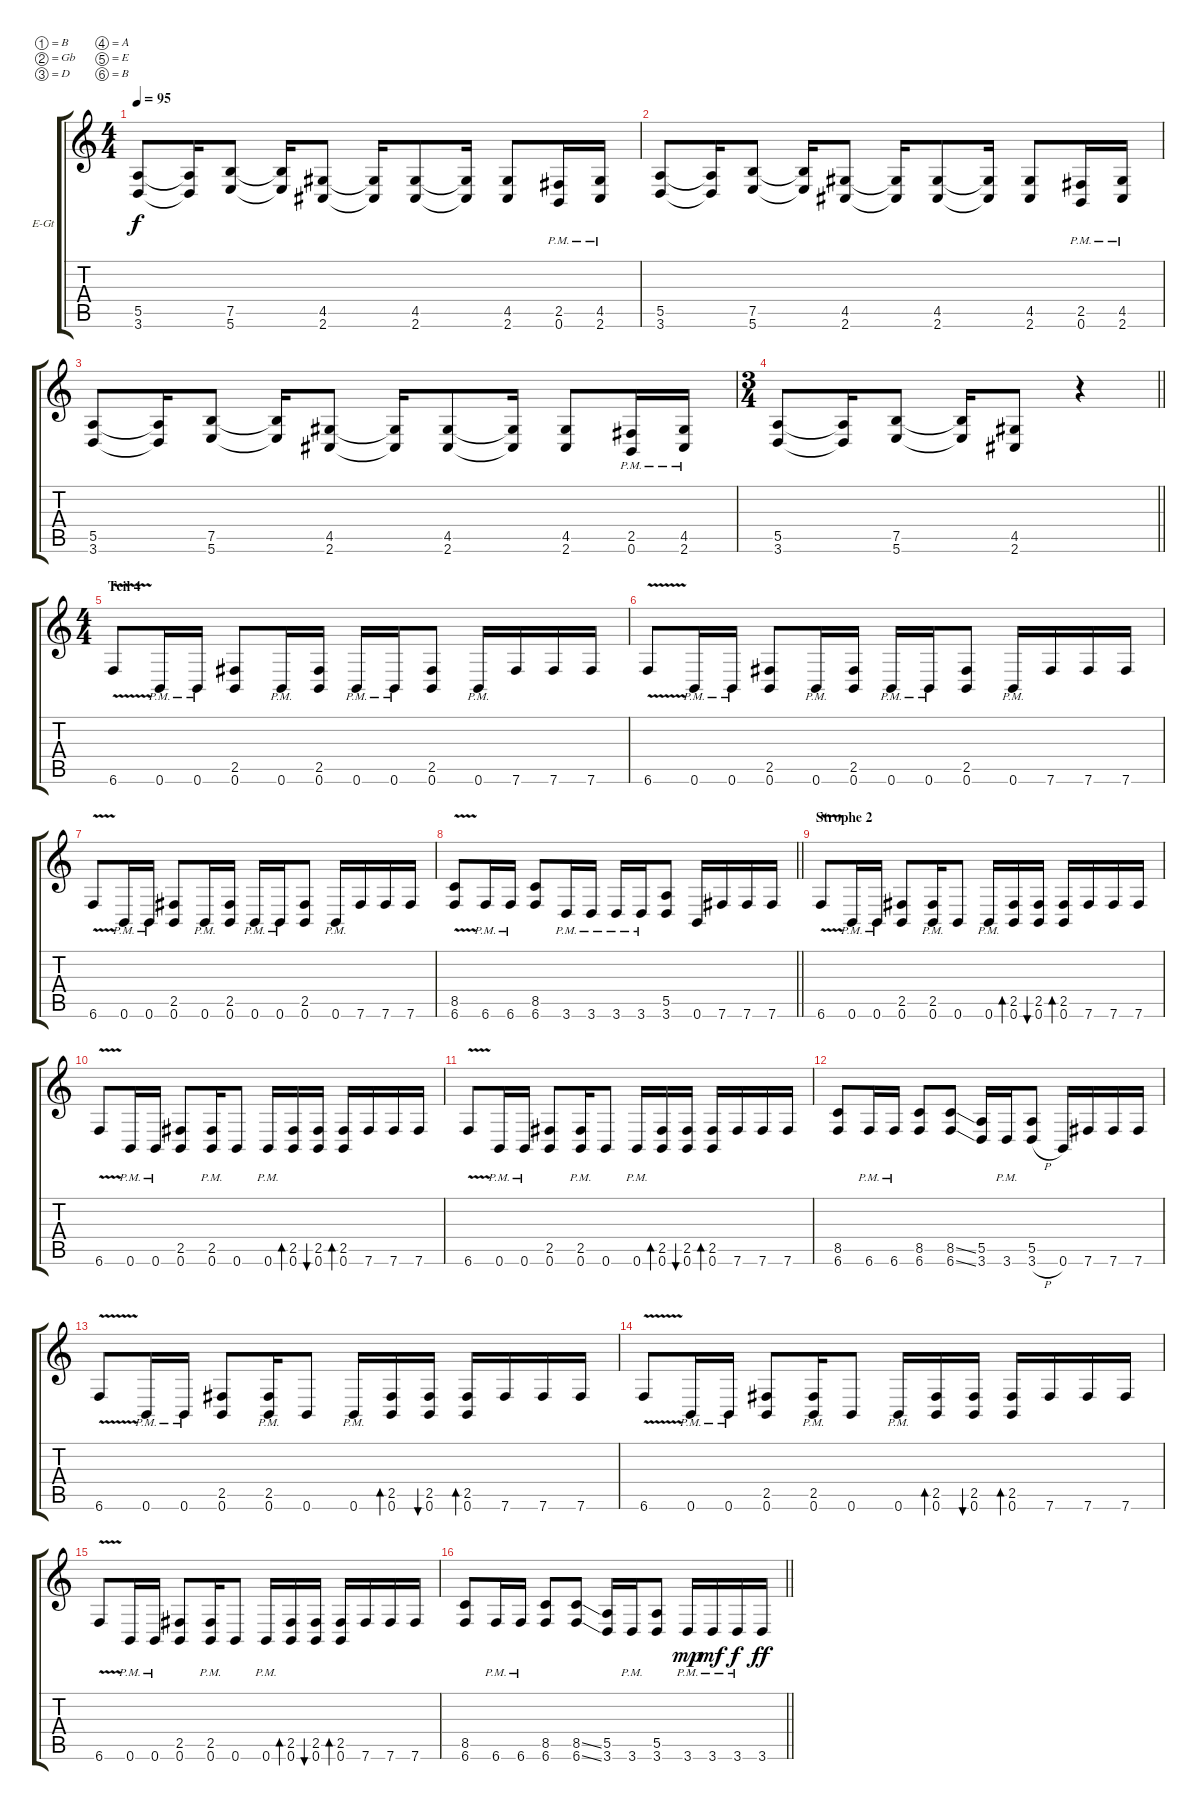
\bracketExtendMode groupsimilarinstruments
\firstSystemTrackNameOrientation horizontal
\otherSystemsTrackNameOrientation horizontal
\track ("Guitar 1" "E-Gt") {instrument distortionguitar}
\staff {score tabs}
\tuning (B3 Gb3 D3 A2 E2 B1)
\ts (4 4)
\tempo 95
\clef g2
\ks c
(5.5 3.6).8{dy f} (5.5{t} 3.6{t}).16 (7.5 5.6).8 (7.5{t} 5.6{t}).16 (4.5 2.6).8 (4.5{t} 2.6{t}).16 (4.5 2.6).8 (4.5{t} 2.6{t}).16 (4.5 2.6).8 (2.5{pm} 0.6{pm}).16 (4.5{pm} 2.6{pm}).16 |
(5.5 3.6).8 (5.5{t} 3.6{t}).16 (7.5 5.6).8 (7.5{t} 5.6{t}).16 (4.5 2.6).8 (4.5{t} 2.6{t}).16 (4.5 2.6).8 (4.5{t} 2.6{t}).16 (4.5 2.6).8 (2.5{pm} 0.6{pm}).16 (4.5{pm} 2.6{pm}).16 |
(5.5 3.6).8 (5.5{t} 3.6{t}).16 (7.5 5.6).8 (7.5{t} 5.6{t}).16 (4.5 2.6).8 (4.5{t} 2.6{t}).16 (4.5 2.6).8 (4.5{t} 2.6{t}).16 (4.5 2.6).8 (2.5{pm} 0.6{pm}).16 (4.5{pm} 2.6{pm}).16 |
\ts (3 4)
\barLineRight lightlight
(5.5 3.6).8 (5.5{t} 3.6{t}).16 (7.5 5.6).8 (7.5{t} 5.6{t}).16 (4.5 2.6).8 r.4 |
\ts (4 4)
\section ("" "Teil 4")
6.6{v}.8 0.6{pm}.16 0.6{pm}.16 (2.5 0.6).8 0.6{pm}.16 (2.5 0.6).16 0.6{pm}.16 0.6{pm}.16 (2.5 0.6).8 0.6{pm}.16 7.6.16 7.6.16 7.6.16 |
6.6{v}.8 0.6{pm}.16 0.6{pm}.16 (2.5 0.6).8 0.6{pm}.16 (2.5 0.6).16 0.6{pm}.16 0.6{pm}.16 (2.5 0.6).8 0.6{pm}.16 7.6.16 7.6.16 7.6.16 |
6.6{v}.8 0.6{pm}.16 0.6{pm}.16 (2.5 0.6).8 0.6{pm}.16 (2.5 0.6).16 0.6{pm}.16 0.6{pm}.16 (2.5 0.6).8 0.6{pm}.16 7.6.16 7.6.16 7.6.16 |
\barLineRight lightlight
(8.5{v} 6.6{v}).8 6.6{pm}.16 6.6{pm}.16 (8.5 6.6).8 3.6{pm}.16 3.6{pm}.16 3.6{pm}.16 3.6{pm}.16 (5.5 3.6).8 0.6.16 7.6.16 7.6.16 7.6.16 |
\section ("" "Strophe 2")
6.6{v}.8 0.6{pm}.16 0.6{pm}.16 (2.5 0.6).8 (2.5{pm} 0.6{pm}).16 0.6.8 0.6{pm}.16 (2.5 0.6).16{bd 60} (2.5 0.6).16{bu 60} (2.5 0.6).16{bd 60} 7.6.16 7.6.16 7.6.16 |
6.6{v}.8 0.6{pm}.16 0.6{pm}.16 (2.5 0.6).8 (2.5{pm} 0.6{pm}).16 0.6.8 0.6{pm}.16 (2.5 0.6).16{bd 60} (2.5 0.6).16{bu 60} (2.5 0.6).16{bd 60} 7.6.16 7.6.16 7.6.16 |
6.6{v}.8 0.6{pm}.16 0.6{pm}.16 (2.5 0.6).8 (2.5{pm} 0.6{pm}).16 0.6.8 0.6{pm}.16 (2.5 0.6).16{bd 60} (2.5 0.6).16{bu 60} (2.5 0.6).16{bd 60} 7.6.16 7.6.16 7.6.16 |
(8.5 6.6).8 6.6{pm}.16 6.6{pm}.16 (8.5 6.6).8 (8.5{ss} 6.6{ss}).8 (5.5 3.6).16 3.6{pm}.16 (5.5 3.6{h}).8 0.6.16 7.6.16 7.6.16 7.6.16 |
6.6{v}.8 0.6{pm}.16 0.6{pm}.16 (2.5 0.6).8 (2.5{pm} 0.6{pm}).16 0.6.8 0.6{pm}.16 (2.5 0.6).16{bd 60} (2.5 0.6).16{bu 60} (2.5 0.6).16{bd 60} 7.6.16 7.6.16 7.6.16 |
6.6{v}.8 0.6{pm}.16 0.6{pm}.16 (2.5 0.6).8 (2.5{pm} 0.6{pm}).16 0.6.8 0.6{pm}.16 (2.5 0.6).16{bd 60} (2.5 0.6).16{bu 60} (2.5 0.6).16{bd 60} 7.6.16 7.6.16 7.6.16 |
6.6{v}.8 0.6{pm}.16 0.6{pm}.16 (2.5 0.6).8 (2.5{pm} 0.6{pm}).16 0.6.8 0.6{pm}.16 (2.5 0.6).16{bd 60} (2.5 0.6).16{bu 60} (2.5 0.6).16{bd 60} 7.6.16 7.6.16 7.6.16 |
\barLineRight lightlight
(8.5 6.6).8 6.6{pm}.16 6.6{pm}.16 (8.5 6.6).8 (8.5{ss} 6.6{ss}).8 (5.5 3.6).16 3.6{pm}.16 (5.5 3.6).8 3.6{pm}.16{dy mp} 3.6{pm}.16{dy mf} 3.6{pm}.16{dy f} 3.6.16{dy ff}
